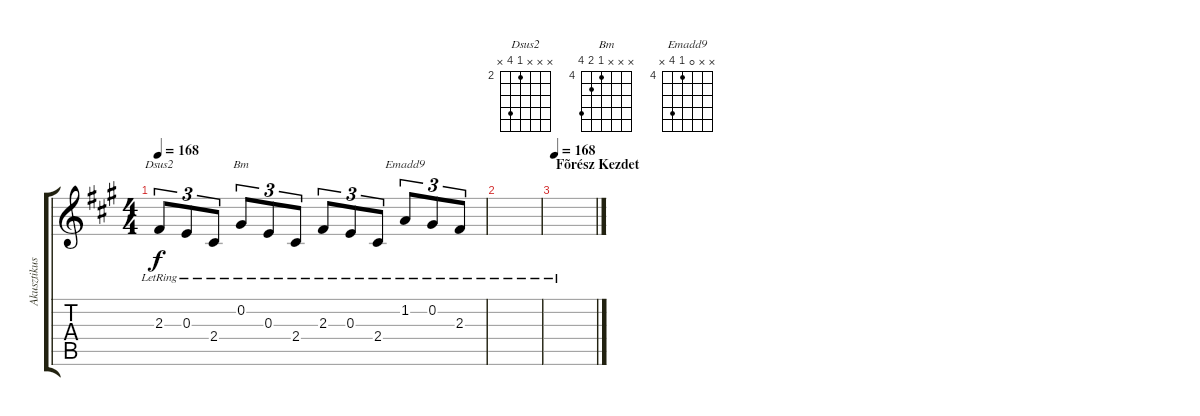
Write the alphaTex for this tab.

\track ("Akusztikus Gitár" "Akusztikus") {instrument acousticguitarnylon}
\staff {score tabs}
\tuning (Db4 Ab3 E3 B2 Gb2 Db2) {hide}
\chord ("Dsus2" x x x 2 5 x) {firstfret 2}
\chord ("Bm" x x x 4 5 7) {firstfret 4}
\chord ("Emadd9" x x 0 4 7 x) {firstfret 4}
\ts (4 4)
\tempo 168
\clef g2
\ks f#minor
2.3{lr}.8{tu (3 2) ch "Dsus2" dy f} 0.3{lr}.8{tu (3 2)} 2.4{lr}.8{tu (3 2)} 0.2{lr}.8{tu (3 2) ch "Bm"} 0.3{lr}.8{tu (3 2)} 2.4{lr}.8{tu (3 2)} 2.3{lr}.8{tu (3 2)} 0.3{lr}.8{tu (3 2)} 2.4{lr}.8{tu (3 2)} 1.2{lr}.8{tu (3 2) ch "Emadd9"} 0.2{lr}.8{tu (3 2)} 2.3{lr}.8{tu (3 2)} |
|
\section ("" "Fõrész Kezdet")
\tempo 168
